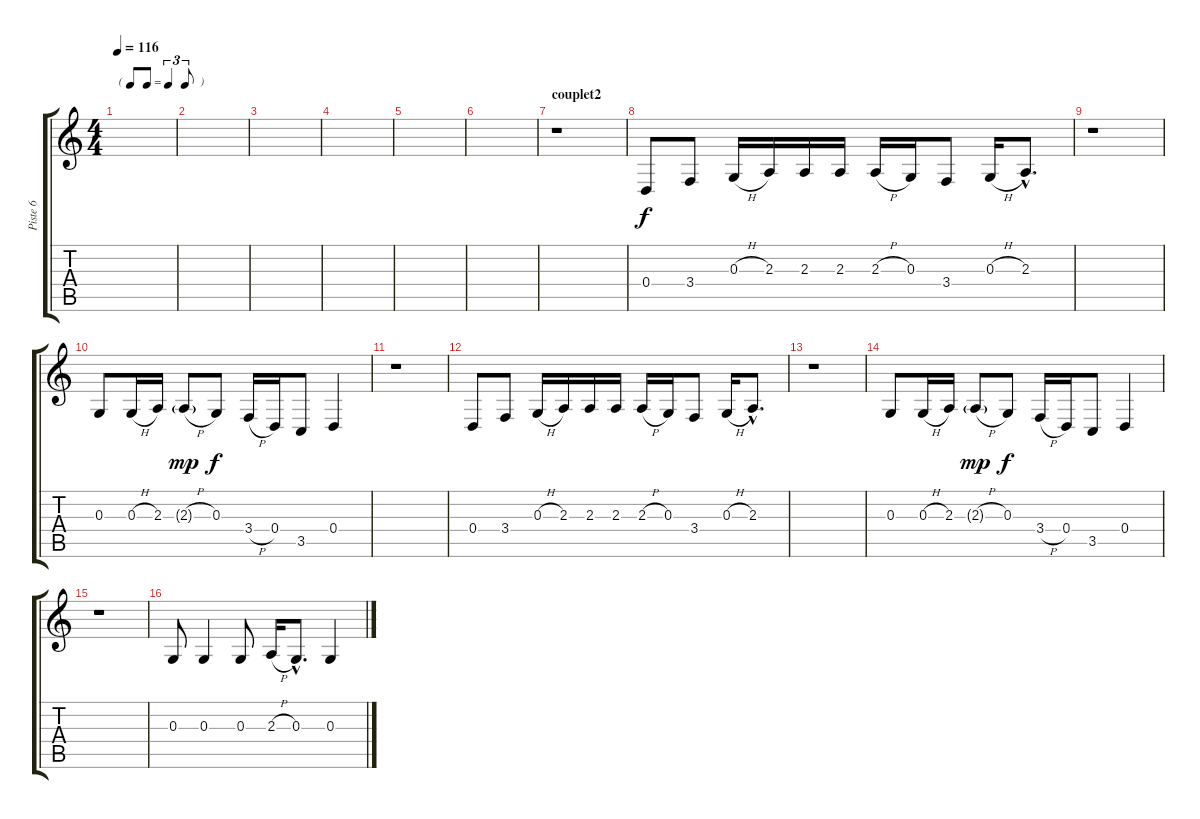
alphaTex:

\track ("Piste 6" "Piste 6") {instrument lead5charang}
\staff {score tabs}
\tuning (E4 B3 G3 D3 A2 E2) {hide}
\ts (4 4)
\tf triplet8th
\tempo 116
\clef g2
\ks c
|
|
|
|
|
|
\section ("" "couplet2")
r.1 |
0.4.8 3.4.8 0.3{h}.16 2.3.16 2.3.16 2.3.16 2.3{h}.16 0.3.16 3.4.8 0.3{h}.16 2.3{hac}.8{d} |
r.1 |
0.3.8 0.3{h}.16 2.3.16 2.3{h g}.8{dy mp} 0.3.8{dy f} 3.4{h}.16 0.4.16 3.5.8 0.4.4 |
r.1 |
0.4.8 3.4.8 0.3{h}.16 2.3.16 2.3.16 2.3.16 2.3{h}.16 0.3.16 3.4.8 0.3{h}.16 2.3{hac}.8{d} |
r.1 |
0.3.8 0.3{h}.16 2.3.16 2.3{h g}.8{dy mp} 0.3.8{dy f} 3.4{h}.16 0.4.16 3.5.8 0.4.4 |
r.1 |
0.3.8 0.3.4 0.3.8 2.3{h}.16 0.3{hac}.8{d} 0.3.4
